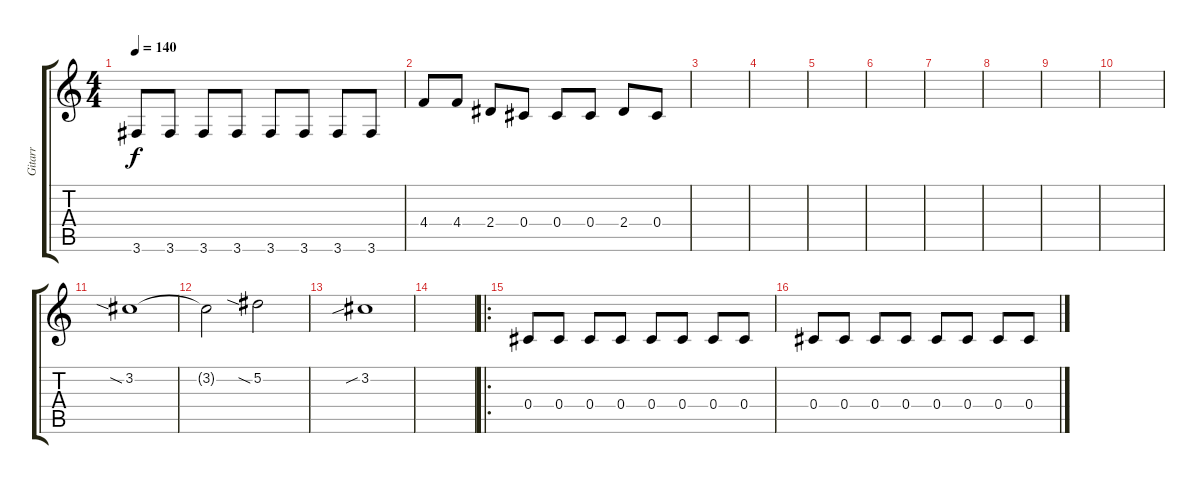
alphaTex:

\track ("Gitarr" "Gitarr") {instrument distortionguitar}
\staff {score tabs}
\tuning (Eb4 Bb3 Gb3 Db3 Ab2 Eb2) {hide}
\ts (4 4)
\tempo 140
\clef g2
\ks c
3.6.8{dy f} 3.6.8 3.6.8 3.6.8 3.6.8 3.6.8 3.6.8 3.6.8 |
4.4.8 4.4.8 2.4.8 0.4.8 0.4.8 0.4.8 2.4.8 0.4.8 |
|
|
|
|
|
|
|
|
3.2{sia}.1 |
3.2{t}.2 5.2{sia}.2 |
3.2{sib}.1 |
|
\ro
0.4.8 0.4.8 0.4.8 0.4.8 0.4.8 0.4.8 0.4.8 0.4.8 |
0.4.8 0.4.8 0.4.8 0.4.8 0.4.8 0.4.8 0.4.8 0.4.8
